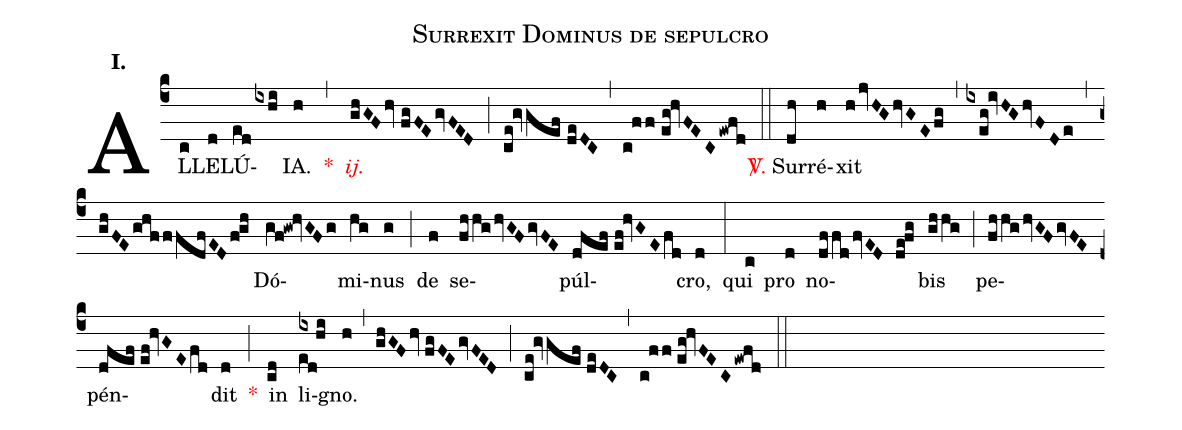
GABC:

name:Surrexit Dominus de sepulcro;
mode:I.;
office-part:Alleluia;
%%
(c4) AL(c)LE(d)LÚ(edixhi)IA.(h) <v>\red{*}</v>(,) <v>\redit{ij.}</v>(ghGF/hv//fgFE/gvFED) (;) (ce!gvgef//deDC) (,) (c!ff//eg!hvFEC/ewfd) (::) <v>\red{\Vbar.}</v> Sur(dh)ré(h)xit(h/jvHGhvGEfg) (,) (ixeg!ivHG/hvFDe) (,) (ghFE/ghfffdfED/f!gh) Dó(gf!gw!hvGFg)mi(hg)nus(g) (;) de(f) se(fhhg/hvGF/gvFE)púl(dfef//ef!hvGE/fd)cro,(d) (:) qui(c) pro(d) no(dffd/fvED de!fg)bis(ghhg) (;) pe(fhhg/hvGF/gvFE)pén(dfef//ef!hvGE/fd)dit(d) <v>\red{*}</v>(;) in(cd) li({ed}ix/hi)gno.(h) (,) (ghGF/hv//fgFE/gvFED) (;) (ce!gvgef//deDC) (,) (c!ff//eg!hvFEC/ewfd) (::)
